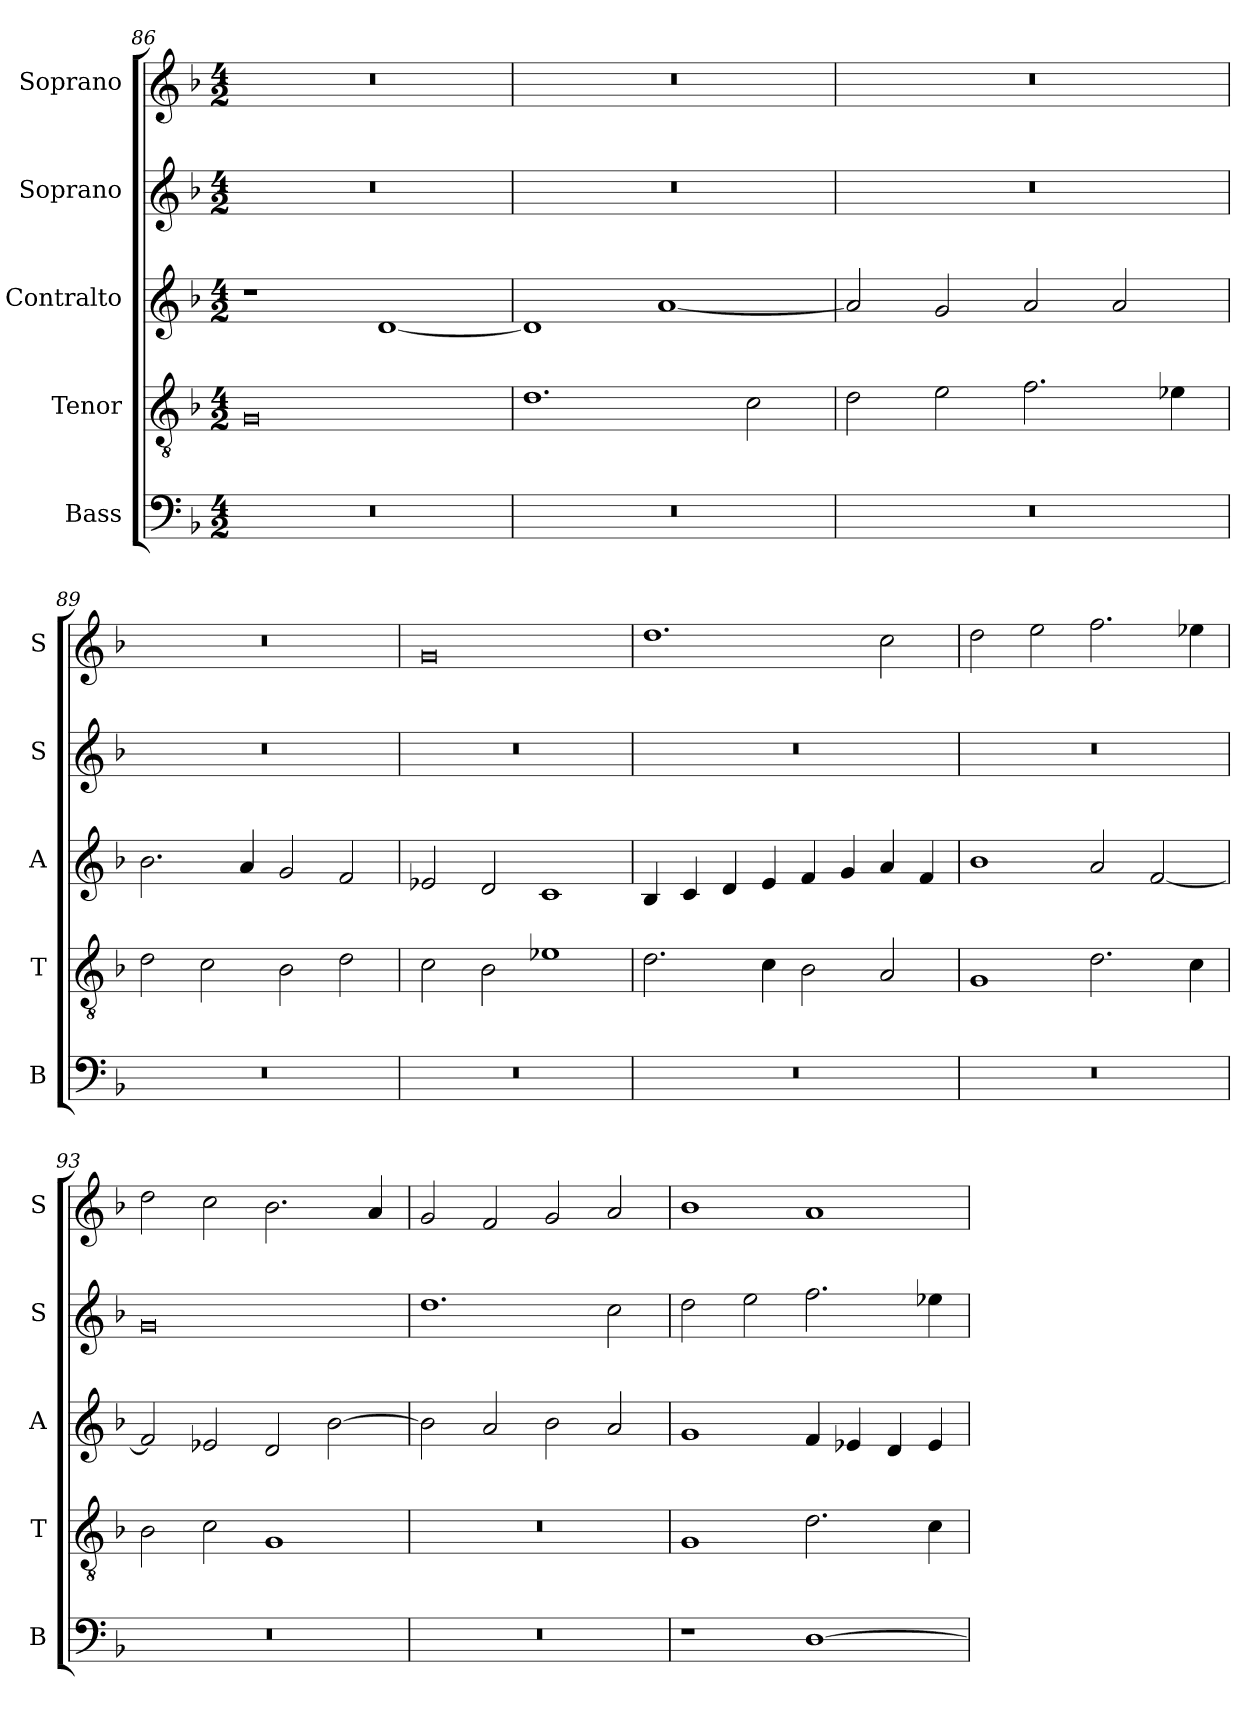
**kern	**kern	**kern	**kern	**kern
*part5	*part4	*part3	*part2	*part1
*staff5	*staff4	*staff3	*staff2	*staff1
*I"Bass	*I"Tenor	*I"Contralto	*I"Soprano	*I"Soprano
*I'B	*I'T	*I'A	*I'S	*I'S
*clefF4	*clefGv2	*clefG2	*clefG2	*clefG2
*k[b-]	*k[b-]	*k[b-]	*k[b-]	*k[b-]
*G:dor	*G:dor	*G:dor	*G:dor	*G:dor
*M4/2	*M4/2	*M4/2	*M4/2	*M4/2
=86	=86	=86	=86	=86
0r	0G	1r	0r	0r
.	.	[1d	.	.
=87	=87	=87	=87	=87
0r	1.d	1d]	0r	0r
.	.	[1a	.	.
.	2c	.	.	.
=88	=88	=88	=88	=88
0r	2d	2a]	0r	0r
.	2e	2g	.	.
.	2.f	2a	.	.
.	.	2a	.	.
.	4e-X	.	.	.
=89	=89	=89	=89	=89
0r	2d	2.b-	0r	0r
.	2c	.	.	.
.	.	4a	.	.
.	2B-	2g	.	.
.	2d	2f	.	.
=90	=90	=90	=90	=90
0r	2c	2e-X	0r	0g
.	2B-	2d	.	.
.	1e-X	1c	.	.
=91	=91	=91	=91	=91
0r	2.d	4B-	0r	1.dd
.	.	4c	.	.
.	.	4d	.	.
.	4c	4e	.	.
.	2B-	4f	.	.
.	.	4g	.	.
.	2A	4a	.	2cc
.	.	4f	.	.
=92	=92	=92	=92	=92
0r	1G	1b-	0r	2dd
.	.	.	.	2ee
.	2.d	2a	.	2.ff
.	.	[2f	.	.
.	4c	.	.	4ee-X
=93	=93	=93	=93	=93
0r	2B-	2f]	0g	2dd
.	2c	2e-X	.	2cc
.	1G	2d	.	2.b-
.	.	[2b-	.	.
.	.	.	.	4a
=94	=94	=94	=94	=94
0r	0r	2b-]	1.dd	2g
.	.	2a	.	2f
.	.	2b-	.	2g
.	.	2a	2cc	2a
=95	=95	=95	=95	=95
1r	1G	1g	2dd	1b-
.	.	.	2ee	.
[1D	2.d	4f	2.ff	1a
.	.	4e-X	.	.
.	.	4d	.	.
.	4c	4e-	4ee-X	.
=	=	=	=	=
*-	*-	*-	*-	*-
